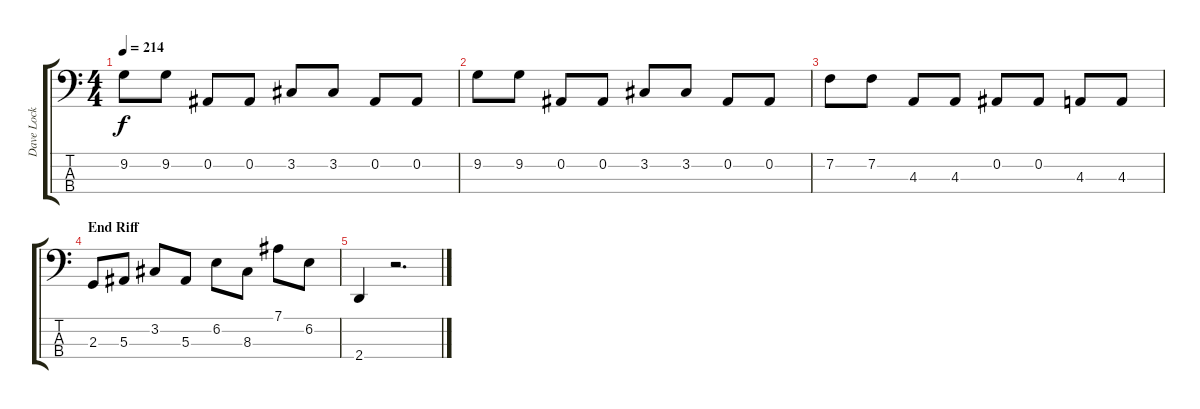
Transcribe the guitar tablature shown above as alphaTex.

\track ("Dave Lock (Bass)" "Dave Lock ") {instrument electricbassfinger}
\staff {score tabs}
\tuning (Eb2 Bb1 F1 C1) {hide}
\ts (4 4)
\tempo 214
\clef f4
\ks c
9.2.8{dy f} 9.2.8 0.2.8 0.2.8 3.2.8 3.2.8 0.2.8 0.2.8 |
9.2.8 9.2.8 0.2.8 0.2.8 3.2.8 3.2.8 0.2.8 0.2.8 |
7.2.8 7.2.8 4.3.8 4.3.8 0.2.8 0.2.8 4.3.8 4.3.8 |
\section ("" "End Riff")
2.3.8 5.3.8 3.2.8 5.3.8 6.2.8 8.3.8 7.1.8 6.2.8 |
2.4.4 r.2{d}
